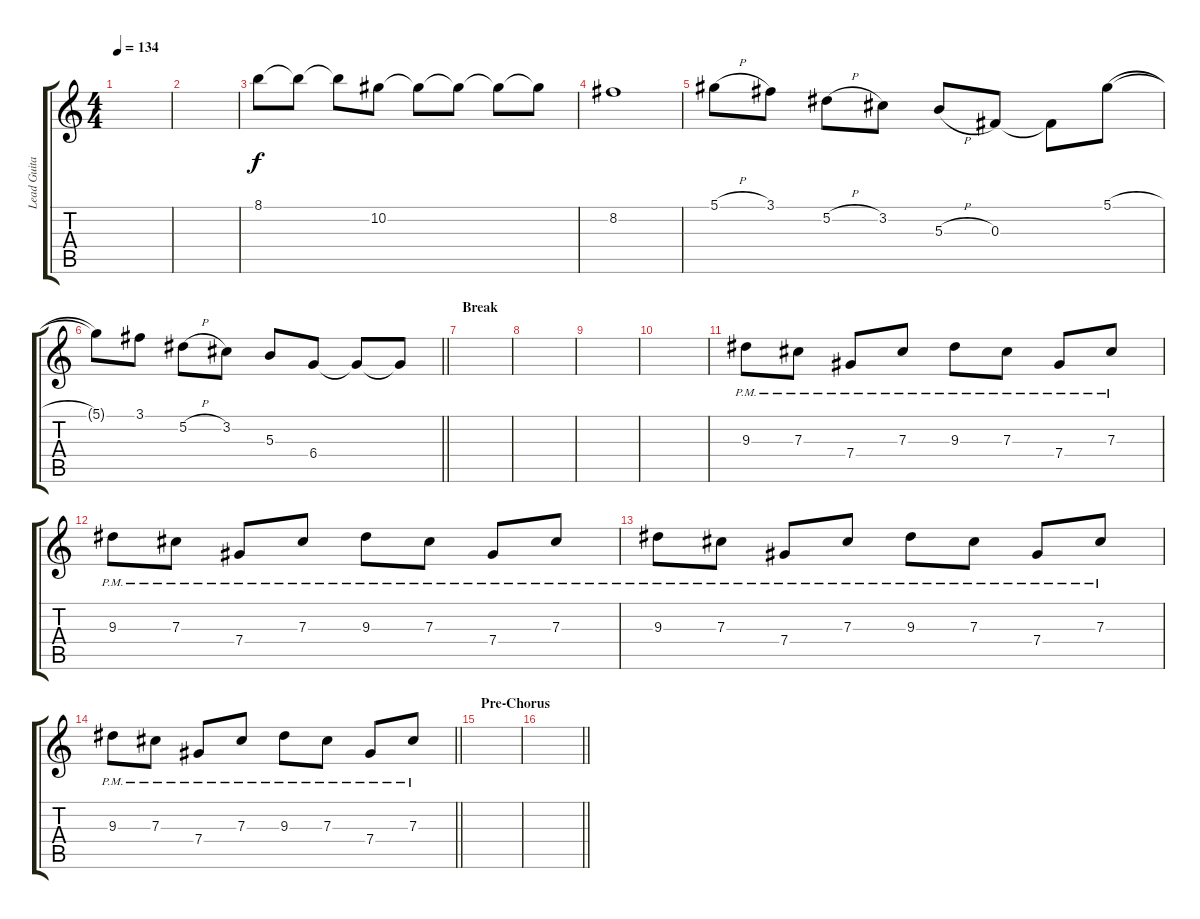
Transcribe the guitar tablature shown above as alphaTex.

\track ("Lead Guitar" "Lead Guita") {instrument distortionguitar}
\staff {score tabs}
\tuning (Eb4 Bb3 Gb3 Db3 Ab2 Db2) {hide}
\ts (4 4)
\tempo 134
\clef g2
\ks c
|
|
8.1.8 8.1{t}.8 8.1{t}.8 10.2.8 10.2{t}.8 10.2{t}.8 10.2{t}.8 10.2{t}.8 |
8.2.1 |
5.1{h}.8 3.1.8 5.2{h}.8 3.2.8 5.3{h}.8 0.3.8 0.3{t}.8 5.1{h}.8 |
\barLineRight lightlight
5.1{t}.8 3.1.8 5.2{h}.8 3.2.8 5.3.8 6.4.8 6.4{t}.8 6.4{t}.8 |
\section ("" "Break")
|
|
|
|
9.3{pm}.8{volume 11} 7.3{pm}.8 7.4{pm}.8 7.3{pm}.8 9.3{pm}.8 7.3{pm}.8 7.4{pm}.8 7.3{pm}.8 |
9.3{pm}.8 7.3{pm}.8 7.4{pm}.8 7.3{pm}.8 9.3{pm}.8 7.3{pm}.8 7.4{pm}.8 7.3{pm}.8 |
9.3{pm}.8 7.3{pm}.8 7.4{pm}.8 7.3{pm}.8 9.3{pm}.8 7.3{pm}.8 7.4{pm}.8 7.3{pm}.8 |
\barLineRight lightlight
9.3{pm}.8 7.3{pm}.8 7.4{pm}.8 7.3{pm}.8 9.3{pm}.8 7.3{pm}.8 7.4{pm}.8 7.3{pm}.8 |
\section ("" "Pre-Chorus")
|
\barLineRight lightlight
